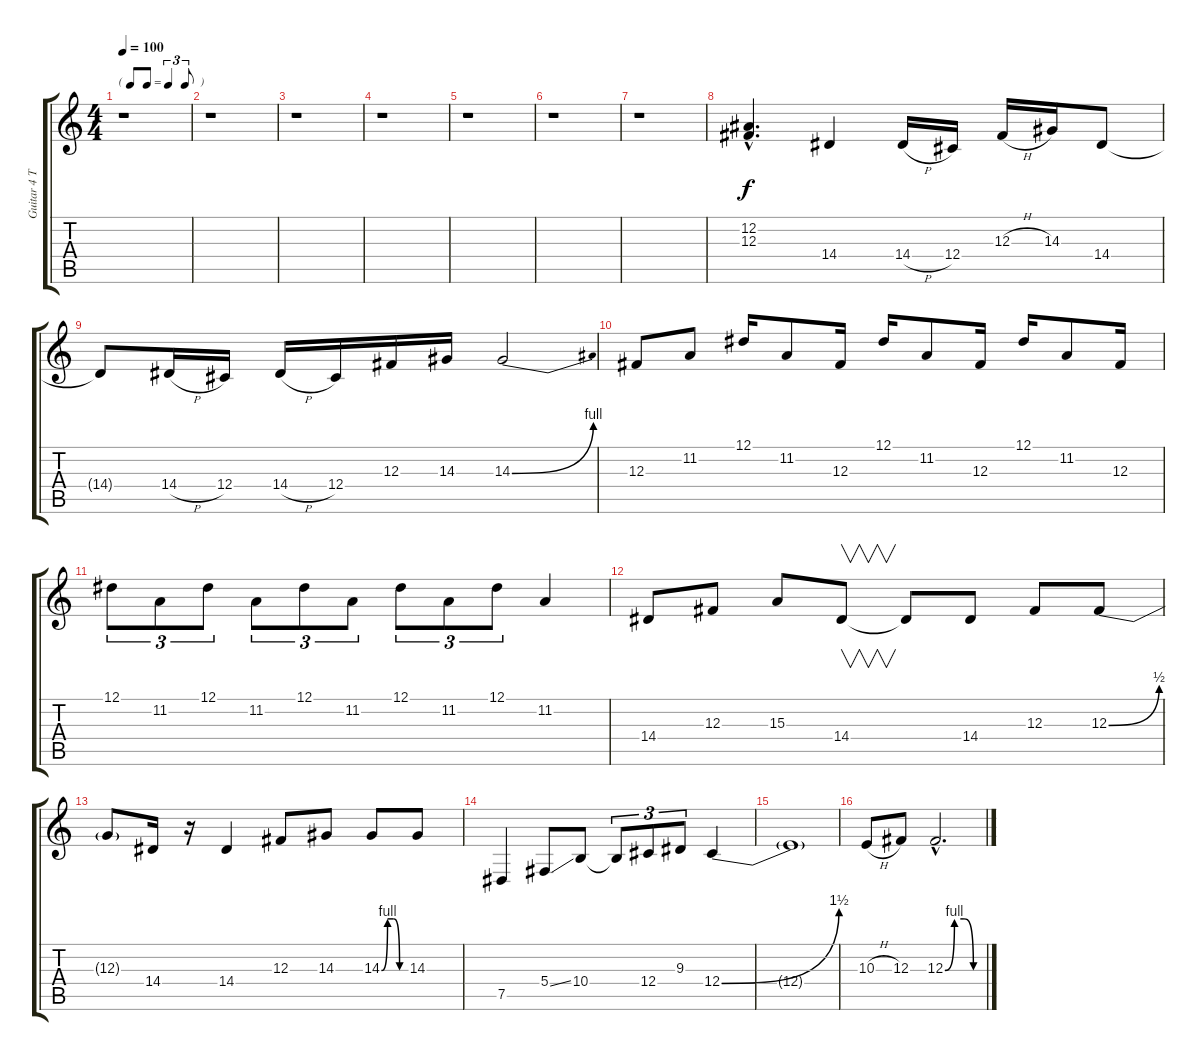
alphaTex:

\track ("Guitar 4 Talkbox" "Guitar 4 T") {instrument lead2sawtooth}
\staff {score tabs}
\tuning (Eb4 Bb3 Gb3 Db3 Ab2 Eb2) {hide}
\ts (4 4)
\tf triplet8th
\tempo 100
\clef g2
\ks c
r.1{dy f} |
r.1 |
r.1 |
r.1 |
r.1 |
r.1 |
r.1 |
(12.2{hac} 12.3{hac}).4{d} 14.4.4 14.4{h}.16 12.4.16 12.3{h}.16 14.3.16 14.4.8 |
14.4{t}.8 14.4{h}.16 12.4.16 14.4{h}.16 12.4.16 12.3.16 14.3.16 14.3{be (bend 0 0 60 4)}.2 |
12.3.8 11.2.8 12.1.16 11.2.8 12.3.16 12.1.16 11.2.8 12.3.16 12.1.16 11.2.8 12.3.16 |
12.1.8{tu (3 2)} 11.2.8{tu (3 2)} 12.1.8{tu (3 2)} 11.2.8{tu (3 2)} 12.1.8{tu (3 2)} 11.2.8{tu (3 2)} 12.1.8{tu (3 2)} 11.2.8{tu (3 2)} 12.1.8{tu (3 2)} 11.2.4 |
14.4.8 12.3.8 15.3.8 14.4.8{v} 14.4{t}.8 14.4.8 12.3.8 12.3{be (bend 0 0 60 2)}.8 |
12.3{t}.8 14.4.16 r.16 14.4.4 12.3.8 14.3.8 14.3{be (custom 0 0 15 4 30 4 45 0 60 0)}.8 14.3.8 |
7.5.4 5.4{ss}.8 10.4.8 10.4{t}.8{tu (3 2)} 12.4.8{tu (3 2)} 9.3.8{tu (3 2)} 12.4{be (bend 0 0 60 6)}.4 |
12.4{t}.1 |
10.3{h}.8 12.3.8 12.3{be (custom 0 0 15 4 30 4 45 0 60 0) hac}.2{d}
